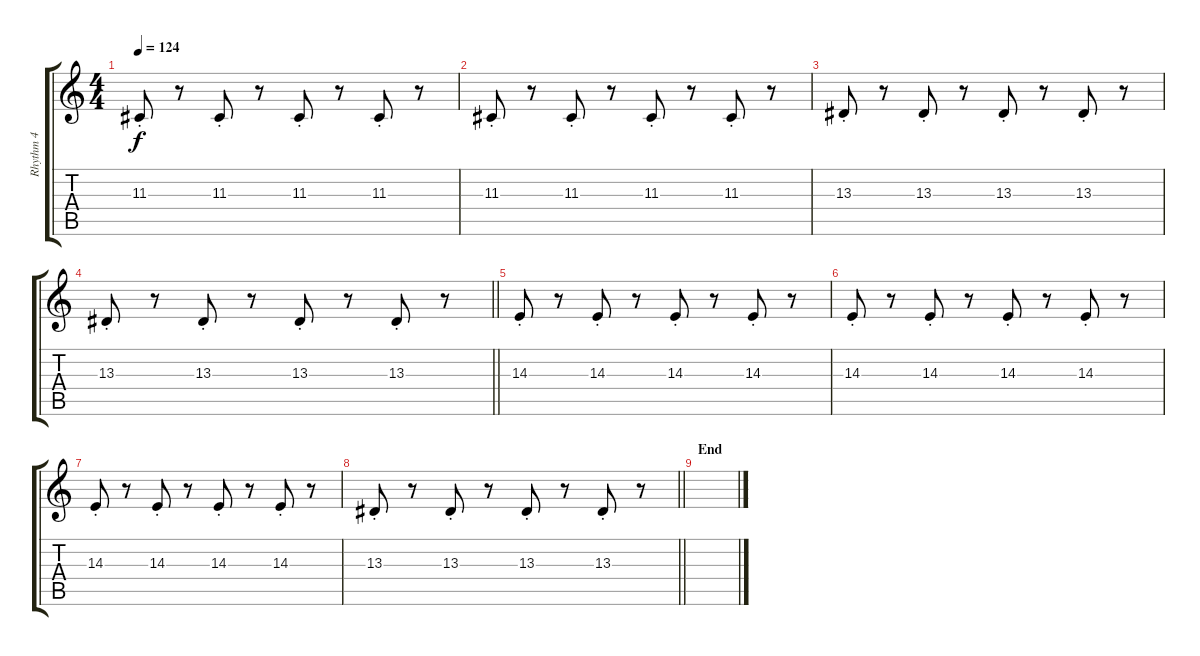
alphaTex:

\track ("Rhythm 4" "Rhythm 4") {instrument stringensemble1}
\staff {score tabs}
\tuning (B3 Gb3 D3 A2 E2 B1) {hide}
\ts (4 4)
\section ("" "")
\tempo 124
\clef g2
\ks c
11.3{st}.8{dy f} r.8 11.3{st}.8 r.8 11.3{st}.8 r.8 11.3{st}.8 r.8 |
11.3{st}.8 r.8 11.3{st}.8 r.8 11.3{st}.8 r.8 11.3{st}.8 r.8 |
13.3{st}.8 r.8 13.3{st}.8 r.8 13.3{st}.8 r.8 13.3{st}.8 r.8 |
\barLineRight lightlight
13.3{st}.8 r.8 13.3{st}.8 r.8 13.3{st}.8 r.8 13.3{st}.8 r.8 |
\section ("" "")
14.3{st}.8 r.8 14.3{st}.8 r.8 14.3{st}.8 r.8 14.3{st}.8 r.8 |
14.3{st}.8 r.8 14.3{st}.8 r.8 14.3{st}.8 r.8 14.3{st}.8 r.8 |
14.3{st}.8 r.8 14.3{st}.8 r.8 14.3{st}.8 r.8 14.3{st}.8 r.8 |
\barLineRight lightlight
13.3{st}.8 r.8 13.3{st}.8 r.8 13.3{st}.8 r.8 13.3{st}.8 r.8 |
\section ("" "End")
